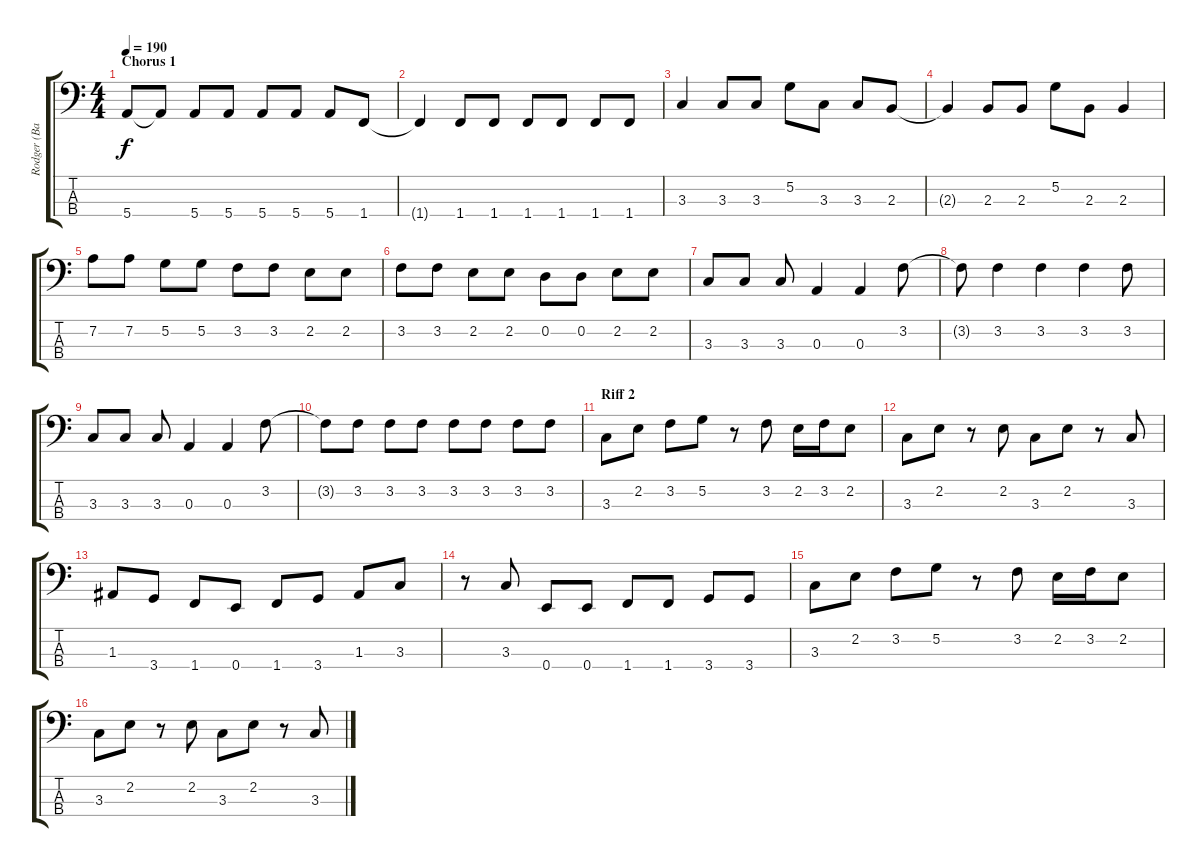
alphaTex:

\track ("Rodger (Bass)" "Rodger (Ba") {instrument electricbasspick}
\staff {score tabs}
\tuning (G2 D2 A1 E1) {hide}
\ts (4 4)
\section ("" "Chorus 1")
\tempo 190
\clef f4
\ks c
5.4.8{dy f} 5.4{t}.8 5.4.8 5.4.8 5.4.8 5.4.8 5.4.8 1.4.8 |
1.4{t}.4 1.4.8 1.4.8 1.4.8 1.4.8 1.4.8 1.4.8 |
3.3.4 3.3.8 3.3.8 5.2.8 3.3.8 3.3.8 2.3.8 |
2.3{t}.4 2.3.8 2.3.8 5.2.8 2.3.8 2.3.4 |
7.2.8 7.2.8 5.2.8 5.2.8 3.2.8 3.2.8 2.2.8 2.2.8 |
3.2.8 3.2.8 2.2.8 2.2.8 0.2.8 0.2.8 2.2.8 2.2.8 |
3.3.8 3.3.8 3.3.8 0.3.4 0.3.4 3.2.8 |
3.2{t}.8 3.2.4 3.2.4 3.2.4 3.2.8 |
3.3.8 3.3.8 3.3.8 0.3.4 0.3.4 3.2.8 |
3.2{t}.8 3.2.8 3.2.8 3.2.8 3.2.8 3.2.8 3.2.8 3.2.8 |
\section ("" "Riff 2")
3.3.8 2.2.8 3.2.8 5.2.8 r.8 3.2.8 2.2.16 3.2.16 2.2.8 |
3.3.8 2.2.8 r.8 2.2.8 3.3.8 2.2.8 r.8 3.3.8 |
1.3.8 3.4.8 1.4.8 0.4.8 1.4.8 3.4.8 1.3.8 3.3.8 |
r.8 3.3.8 0.4.8 0.4.8 1.4.8 1.4.8 3.4.8 3.4.8 |
3.3.8 2.2.8 3.2.8 5.2.8 r.8 3.2.8 2.2.16 3.2.16 2.2.8 |
3.3.8 2.2.8 r.8 2.2.8 3.3.8 2.2.8 r.8 3.3.8
